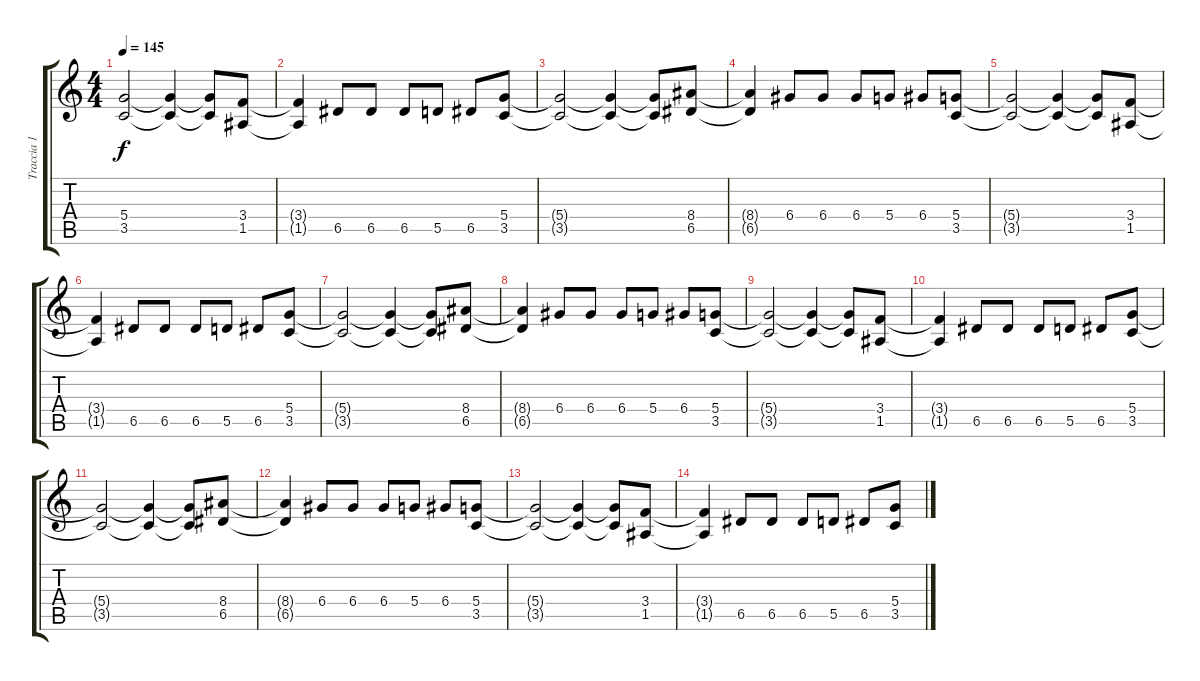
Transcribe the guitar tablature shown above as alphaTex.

\track ("Traccia 1" "Traccia 1") {instrument distortionguitar}
\staff {score tabs}
\tuning (E4 B3 G3 D3 A2 E2) {hide}
\ts (4 4)
\tempo 145
\clef g2
\ks c
(5.4{t} 3.5{t}).2{dy f} (5.4{t} 3.5{t}).4 (5.4{t} 3.5{t}).8 (3.4 1.5).8 |
(3.4{t} 1.5{t}).4 6.5.8 6.5.8 6.5.8 5.5.8 6.5.8 (5.4 3.5).8{volume 13} |
(5.4{t} 3.5{t}).2 (5.4{t} 3.5{t}).4 (5.4{t} 3.5{t}).8 (8.4 6.5).8 |
(8.4{t} 6.5{t}).4 6.4.8 6.4.8 6.4.8 5.4.8 6.4.8 (5.4 3.5).8 |
(5.4{t} 3.5{t}).2 (5.4{t} 3.5{t}).4 (5.4{t} 3.5{t}).8 (3.4 1.5).8 |
(3.4{t} 1.5{t}).4 6.5.8 6.5.8 6.5.8 5.5.8 6.5.8 (5.4 3.5).8{volume 7} |
(5.4{t} 3.5{t}).2 (5.4{t} 3.5{t}).4 (5.4{t} 3.5{t}).8 (8.4 6.5).8 |
(8.4{t} 6.5{t}).4 6.4.8 6.4.8 6.4.8 5.4.8 6.4.8 (5.4 3.5).8 |
(5.4{t} 3.5{t}).2 (5.4{t} 3.5{t}).4 (5.4{t} 3.5{t}).8 (3.4 1.5).8 |
(3.4{t} 1.5{t}).4 6.5.8 6.5.8 6.5.8 5.5.8 6.5.8 (5.4 3.5).8{volume 2} |
(5.4{t} 3.5{t}).2 (5.4{t} 3.5{t}).4 (5.4{t} 3.5{t}).8 (8.4 6.5).8 |
(8.4{t} 6.5{t}).4 6.4.8 6.4.8 6.4.8 5.4.8 6.4.8 (5.4 3.5).8 |
(5.4{t} 3.5{t}).2 (5.4{t} 3.5{t}).4 (5.4{t} 3.5{t}).8 (3.4 1.5).8 |
(3.4{t} 1.5{t}).4 6.5.8 6.5.8 6.5.8 5.5.8 6.5.8 (5.4 3.5).8
